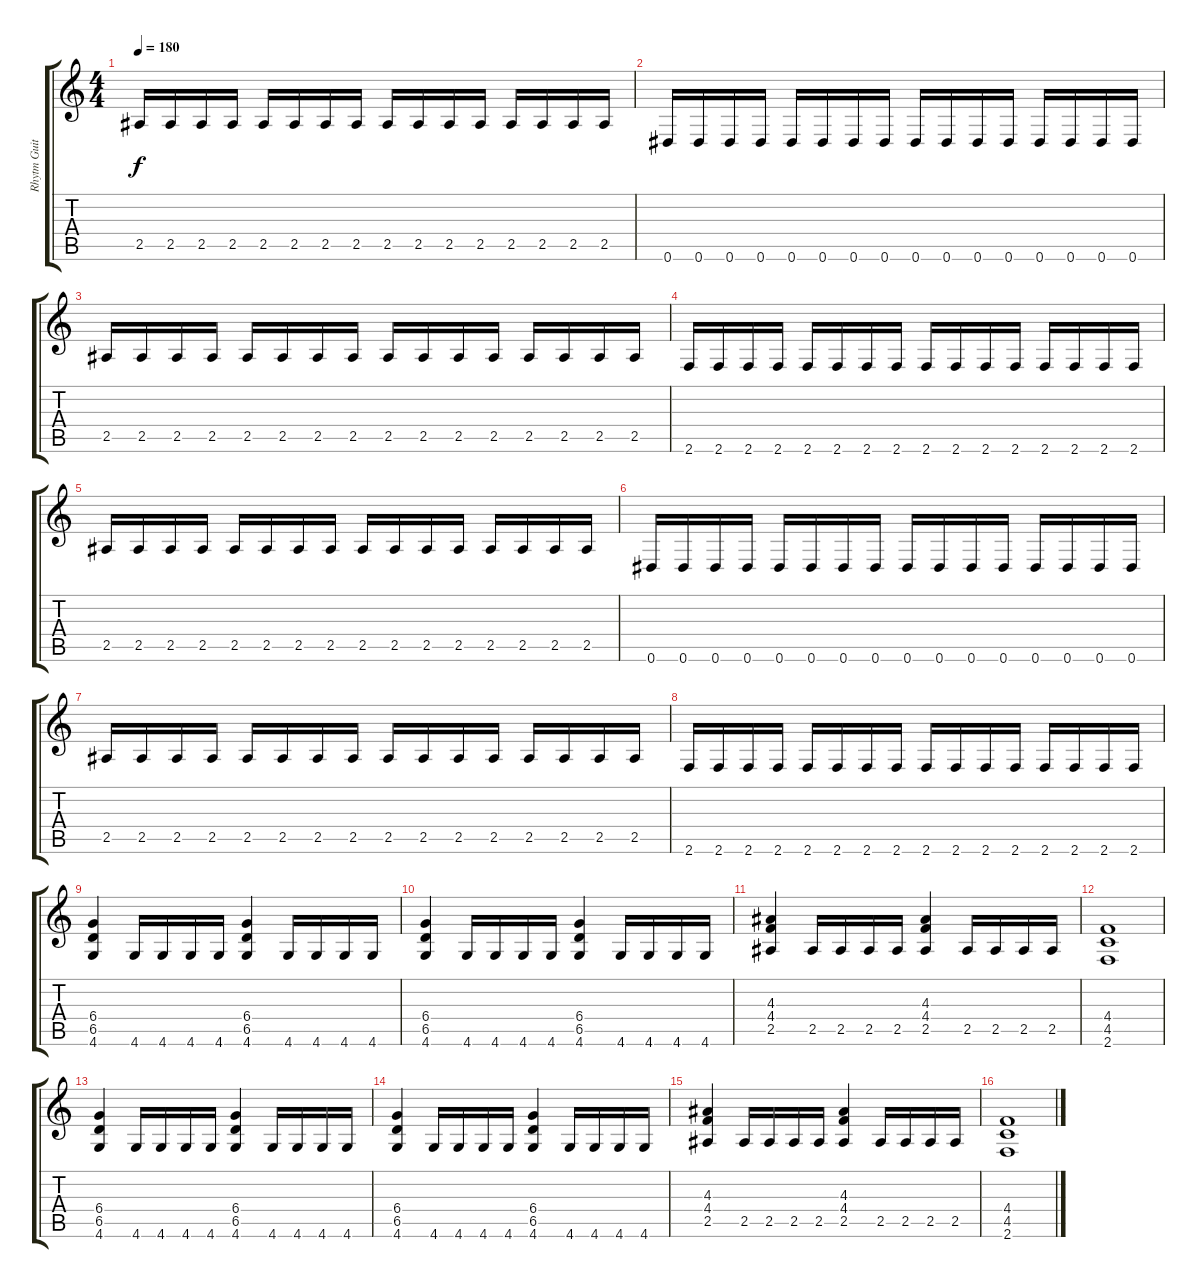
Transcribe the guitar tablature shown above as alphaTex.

\track ("Rhytm Guitar" "Rhytm Guit") {instrument distortionguitar}
\staff {score tabs}
\tuning (Eb4 Bb3 Gb3 Db3 Ab2 Eb2) {hide}
\ts (4 4)
\tempo 180
\clef g2
\ks c
2.5.16{dy f} 2.5.16 2.5.16 2.5.16 2.5.16 2.5.16 2.5.16 2.5.16 2.5.16 2.5.16 2.5.16 2.5.16 2.5.16 2.5.16 2.5.16 2.5.16 |
0.6.16 0.6.16 0.6.16 0.6.16 0.6.16 0.6.16 0.6.16 0.6.16 0.6.16 0.6.16 0.6.16 0.6.16 0.6.16 0.6.16 0.6.16 0.6.16 |
2.5.16 2.5.16 2.5.16 2.5.16 2.5.16 2.5.16 2.5.16 2.5.16 2.5.16 2.5.16 2.5.16 2.5.16 2.5.16 2.5.16 2.5.16 2.5.16 |
2.6.16 2.6.16 2.6.16 2.6.16 2.6.16 2.6.16 2.6.16 2.6.16 2.6.16 2.6.16 2.6.16 2.6.16 2.6.16 2.6.16 2.6.16 2.6.16 |
2.5.16 2.5.16 2.5.16 2.5.16 2.5.16 2.5.16 2.5.16 2.5.16 2.5.16 2.5.16 2.5.16 2.5.16 2.5.16 2.5.16 2.5.16 2.5.16 |
0.6.16 0.6.16 0.6.16 0.6.16 0.6.16 0.6.16 0.6.16 0.6.16 0.6.16 0.6.16 0.6.16 0.6.16 0.6.16 0.6.16 0.6.16 0.6.16 |
2.5.16 2.5.16 2.5.16 2.5.16 2.5.16 2.5.16 2.5.16 2.5.16 2.5.16 2.5.16 2.5.16 2.5.16 2.5.16 2.5.16 2.5.16 2.5.16 |
2.6.16 2.6.16 2.6.16 2.6.16 2.6.16 2.6.16 2.6.16 2.6.16 2.6.16 2.6.16 2.6.16 2.6.16 2.6.16 2.6.16 2.6.16 2.6.16 |
(6.4 6.5 4.6).4 4.6.16 4.6.16 4.6.16 4.6.16 (6.4 6.5 4.6).4 4.6.16 4.6.16 4.6.16 4.6.16 |
(6.4 6.5 4.6).4 4.6.16 4.6.16 4.6.16 4.6.16 (6.4 6.5 4.6).4 4.6.16 4.6.16 4.6.16 4.6.16 |
(4.3 4.4 2.5).4 2.5.16 2.5.16 2.5.16 2.5.16 (4.3 4.4 2.5).4 2.5.16 2.5.16 2.5.16 2.5.16 |
(4.4 4.5 2.6).1 |
(6.4 6.5 4.6).4 4.6.16 4.6.16 4.6.16 4.6.16 (6.4 6.5 4.6).4 4.6.16 4.6.16 4.6.16 4.6.16 |
(6.4 6.5 4.6).4 4.6.16 4.6.16 4.6.16 4.6.16 (6.4 6.5 4.6).4 4.6.16 4.6.16 4.6.16 4.6.16 |
(4.3 4.4 2.5).4 2.5.16 2.5.16 2.5.16 2.5.16 (4.3 4.4 2.5).4 2.5.16 2.5.16 2.5.16 2.5.16 |
(4.4 4.5 2.6).1
